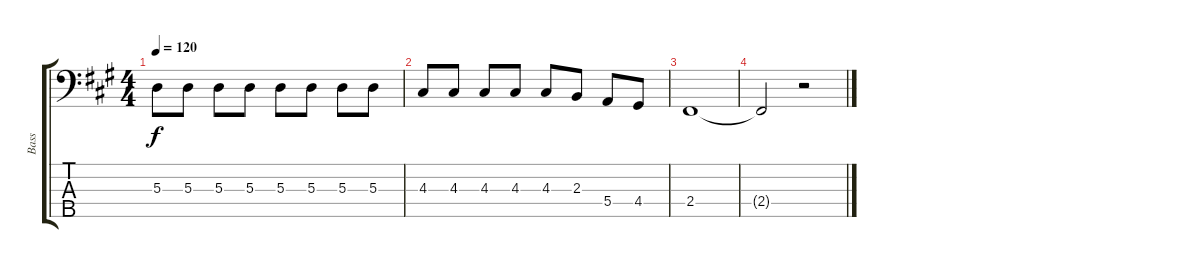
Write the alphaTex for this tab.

\track ("Bass" "Bass") {instrument electricbassfinger}
\staff {score tabs}
\tuning (G2 D2 A1 E1 B0) {hide}
\ts (4 4)
\tempo 120
\clef f4
\ks a
5.3.8{dy f} 5.3.8 5.3.8 5.3.8 5.3.8 5.3.8 5.3.8 5.3.8 |
4.3.8 4.3.8 4.3.8 4.3.8 4.3.8 2.3.8 5.4.8 4.4.8 |
2.4.1 |
2.4{t}.2 r.2
